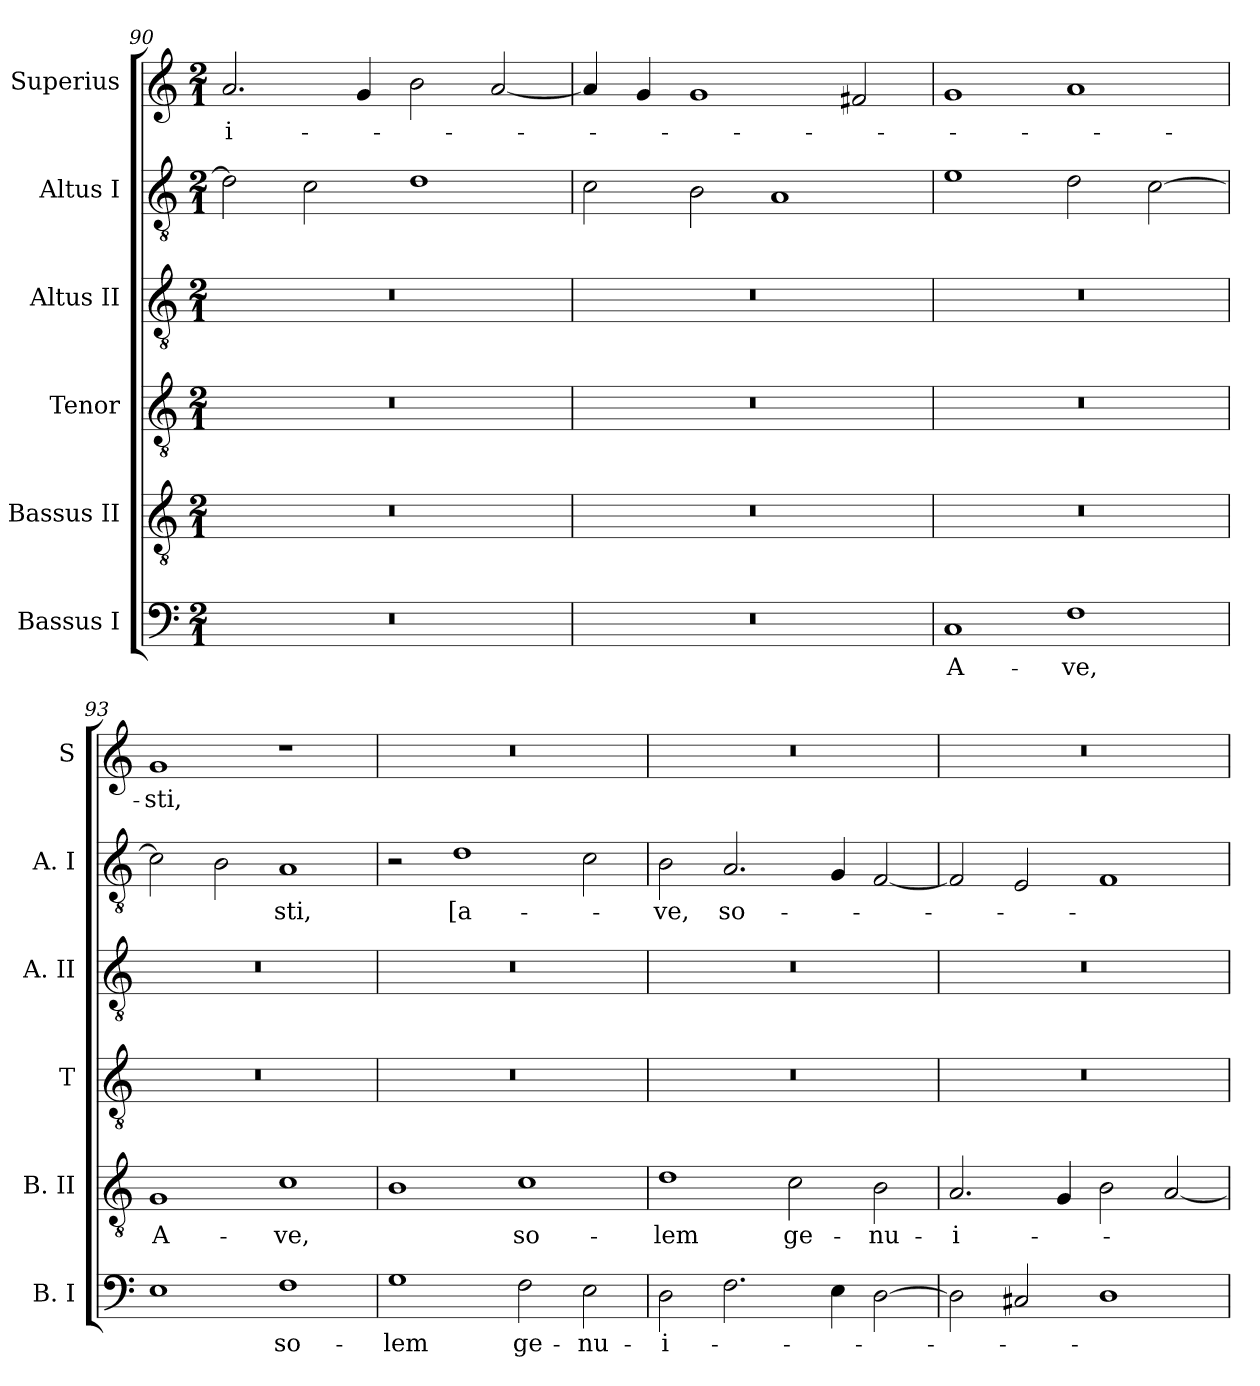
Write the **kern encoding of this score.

**kern	**text	**kern	**text	**kern	**kern	**kern	**text	**kern	**text
*part6	*part6	*part5	*part5	*part4	*part3	*part2	*part2	*part1	*part1
*staff6	*staff6	*staff5	*staff5	*staff4	*staff3	*staff2	*staff2	*staff1	*staff1
*I"Bassus I	*	*I"Bassus II	*	*I"Tenor	*I"Altus II	*I"Altus I	*	*I"Superius	*
*I'B. I	*	*I'B. II	*	*I'T	*I'A. II	*I'A. I	*	*I'S	*
*clefF4	*	*clefGv2	*	*clefGv2	*clefGv2	*clefGv2	*	*clefG2	*
*k[]	*	*k[]	*	*k[]	*k[]	*k[]	*	*k[]	*
*C:	*	*C:	*	*C:	*C:	*C:	*	*C:	*
*M2/1	*	*M2/1	*	*M2/1	*M2/1	*M2/1	*	*M2/1	*
=90	=90	=90	=90	=90	=90	=90	=90	=90	=90
0r	.	0r	.	0r	0r	2d]	.	2.a	-i-
.	.	.	.	.	.	2c	.	.	.
.	.	.	.	.	.	.	.	4g	.
.	.	.	.	.	.	1d	.	2b	.
.	.	.	.	.	.	.	.	[2a	.
=91	=91	=91	=91	=91	=91	=91	=91	=91	=91
0r	.	0r	.	0r	0r	2c	.	4a]	.
.	.	.	.	.	.	.	.	4g	.
.	.	.	.	.	.	2B	.	1g	.
.	.	.	.	.	.	1A	.	.	.
.	.	.	.	.	.	.	.	2f#X	.
=92	=92	=92	=92	=92	=92	=92	=92	=92	=92
1C	A-	0r	.	0r	0r	1e	.	1g	.
1F	-ve,	.	.	.	.	2d	.	1a	.
.	.	.	.	.	.	[2c	.	.	.
=93	=93	=93	=93	=93	=93	=93	=93	=93	=93
1E	.	1G	A-	0r	0r	2c]	.	1g	-sti,
.	.	.	.	.	.	2B	.	.	.
1F	so-	1c	-ve,	.	.	1A	-sti,	1r	.
=94	=94	=94	=94	=94	=94	=94	=94	=94	=94
1G	-lem	1B	.	0r	0r	2r	.	0r	.
.	.	.	.	.	.	1d	[a-	.	.
2F	ge-	1c	so-	.	.	.	.	.	.
2E	-nu-	.	.	.	.	2c	.	.	.
=95	=95	=95	=95	=95	=95	=95	=95	=95	=95
2D	-i-	1d	-lem	0r	0r	2B	-ve,	0r	.
2.F	.	.	.	.	.	2.A	so-	.	.
.	.	2c	ge-	.	.	.	.	.	.
4E	.	.	.	.	.	4G	.	.	.
[2D	.	2B	-nu-	.	.	[2F	.	.	.
=96	=96	=96	=96	=96	=96	=96	=96	=96	=96
2D]	.	2.A	-i-	0r	0r	2F]	.	0r	.
2C#X	.	.	.	.	.	2E	.	.	.
.	.	4G	.	.	.	.	.	.	.
1D	.	2B	.	.	.	1F	.	.	.
.	.	[2A	.	.	.	.	.	.	.
=	=	=	=	=	=	=	=	=	=
*-	*-	*-	*-	*-	*-	*-	*-	*-	*-
